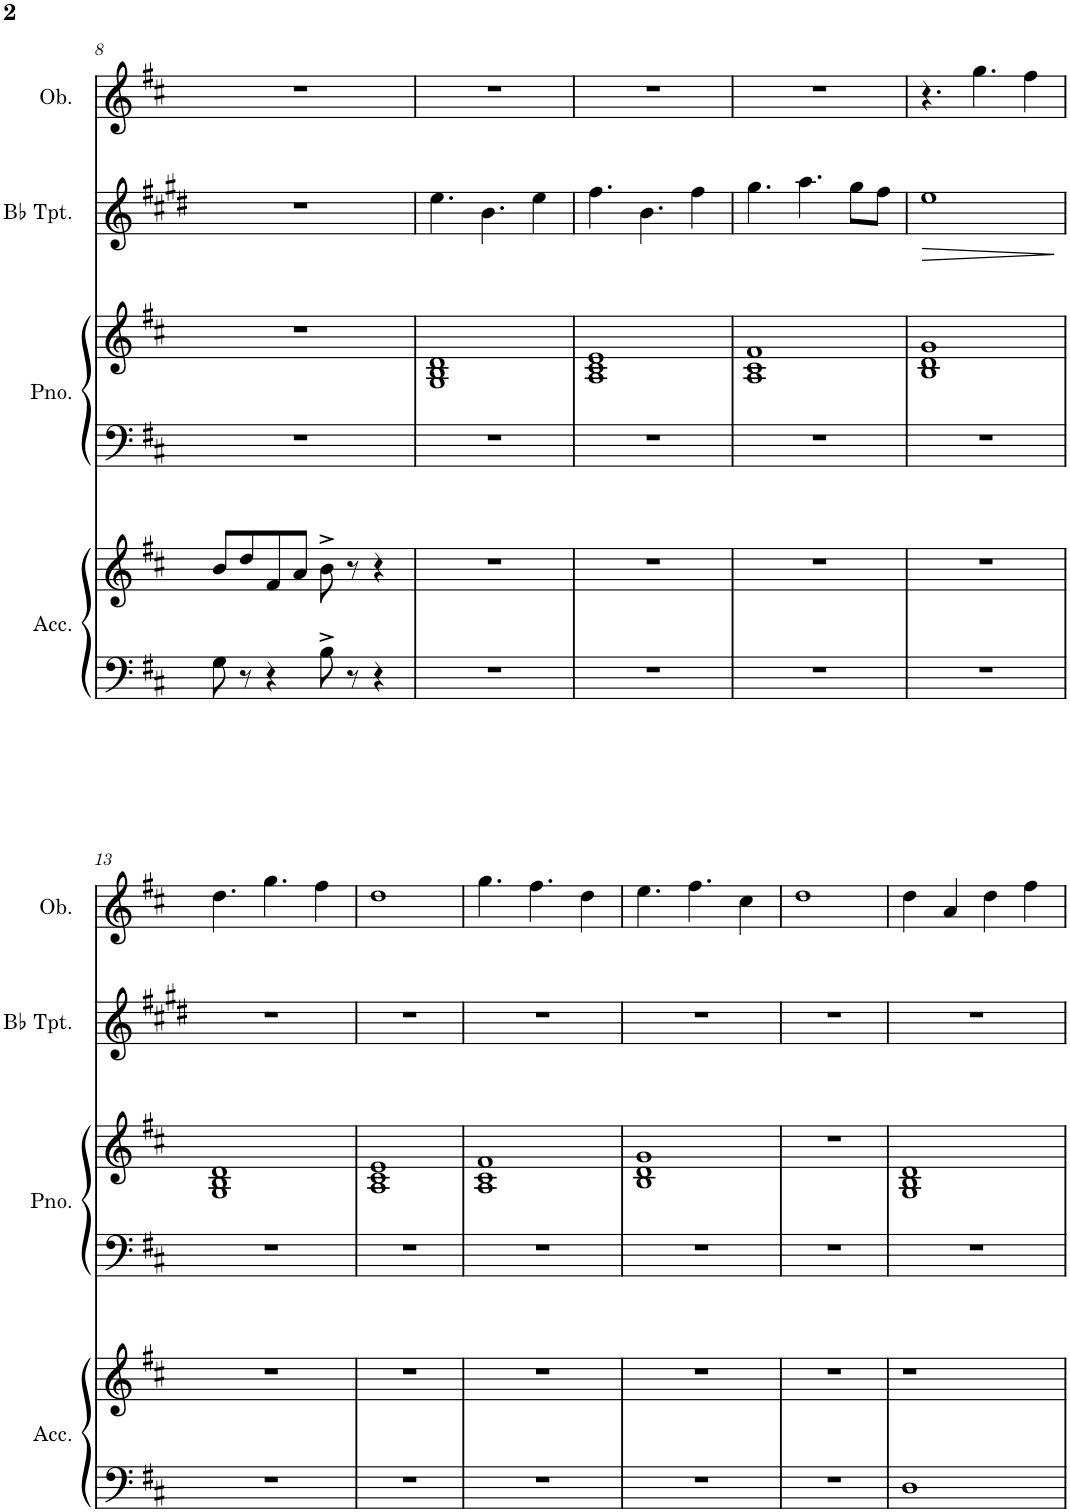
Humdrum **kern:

**kern	**kern	**kern	**kern	**kern	**dynam	**kern
*part4	*part4	*part3	*part3	*part2	*part2	*part1
*staff6	*staff5	*staff4	*staff3	*staff2	*staff2	*staff1
*I"Accordion	*	*I"Piano	*	*I"Bb Trumpet	*	*I"Oboe
*I'Acc.	*	*I'Pno.	*	*I'Bb Tpt.	*	*I'Ob.
!!LO:PB:g=z
*clefF4	*clefG2	*clefF4	*clefG2	*clefG2	*	*clefG2
*	*	*	*	*Trd1c2	*	*
*k[f#c#]	*k[f#c#]	*k[f#c#]	*k[f#c#]	*k[f#c#g#d#]	*	*k[f#c#]
*M4/4	*M4/4	*M4/4	*M4/4	*M4/4	*	*M4/4
=8	=8	=8	=8	=8	=8	=8
8G\	8b/L	1r	1r	1r	.	1r
8r	8dd/	.	.	.	.	.
4r	8f#/	.	.	.	.	.
.	8a/J	.	.	.	.	.
8B^\	8b^\	.	.	.	.	.
8r	8r	.	.	.	.	.
4r	4r	.	.	.	.	.
=9	=9	=9	=9	=9	=9	=9
1r	1r	1r	1G 1B 1d	4.ee\	.	1r
.	.	.	.	4.b\	.	.
.	.	.	.	4ee\	.	.
=10	=10	=10	=10	=10	=10	=10
1r	1r	1r	1A 1c# 1e	4.ff#\	.	1r
.	.	.	.	4.b\	.	.
.	.	.	.	4ff#\	.	.
=11	=11	=11	=11	=11	=11	=11
1r	1r	1r	1A 1c# 1f#	4.gg#\	.	1r
.	.	.	.	4.aa\	.	.
.	.	.	.	8gg#\L	.	.
.	.	.	.	8ff#\J	.	.
=12	=12	=12	=12	=12	=12	=12
!	!	!	!	!	!LO:HP:b	!
1r	1r	1r	1B 1d 1g	1ee	>	4.r
.	.	.	.	.	.	4.gg\
.	.	.	.	.	.	4ff#\
.	.	.	.	.	]	.
!!LO:LB:g=z
=13	=13	=13	=13	=13	=13	=13
1r	1r	1r	1G 1B 1d	1r	.	4.dd\
.	.	.	.	.	.	4.gg\
.	.	.	.	.	.	4ff#\
=14	=14	=14	=14	=14	=14	=14
1r	1r	1r	1A 1c# 1e	1r	.	1dd
=15	=15	=15	=15	=15	=15	=15
1r	1r	1r	1A 1c# 1f#	1r	.	4.gg\
.	.	.	.	.	.	4.ff#\
.	.	.	.	.	.	4dd\
=16	=16	=16	=16	=16	=16	=16
1r	1r	1r	1B 1d 1g	1r	.	4.ee\
.	.	.	.	.	.	4.ff#\
.	.	.	.	.	.	4cc#\
=17	=17	=17	=17	=17	=17	=17
1r	1r	1r	1r	1r	.	1dd
=18	=18	=18	=18	=18	=18	=18
1D	1r	1r	1G 1B 1d	1r	.	4dd\
.	.	.	.	.	.	4a/
.	.	.	.	.	.	4dd\
.	.	.	.	.	.	4ff#\
=	=	=	=	=	=	=
*-	*-	*-	*-	*-	*-	*-
